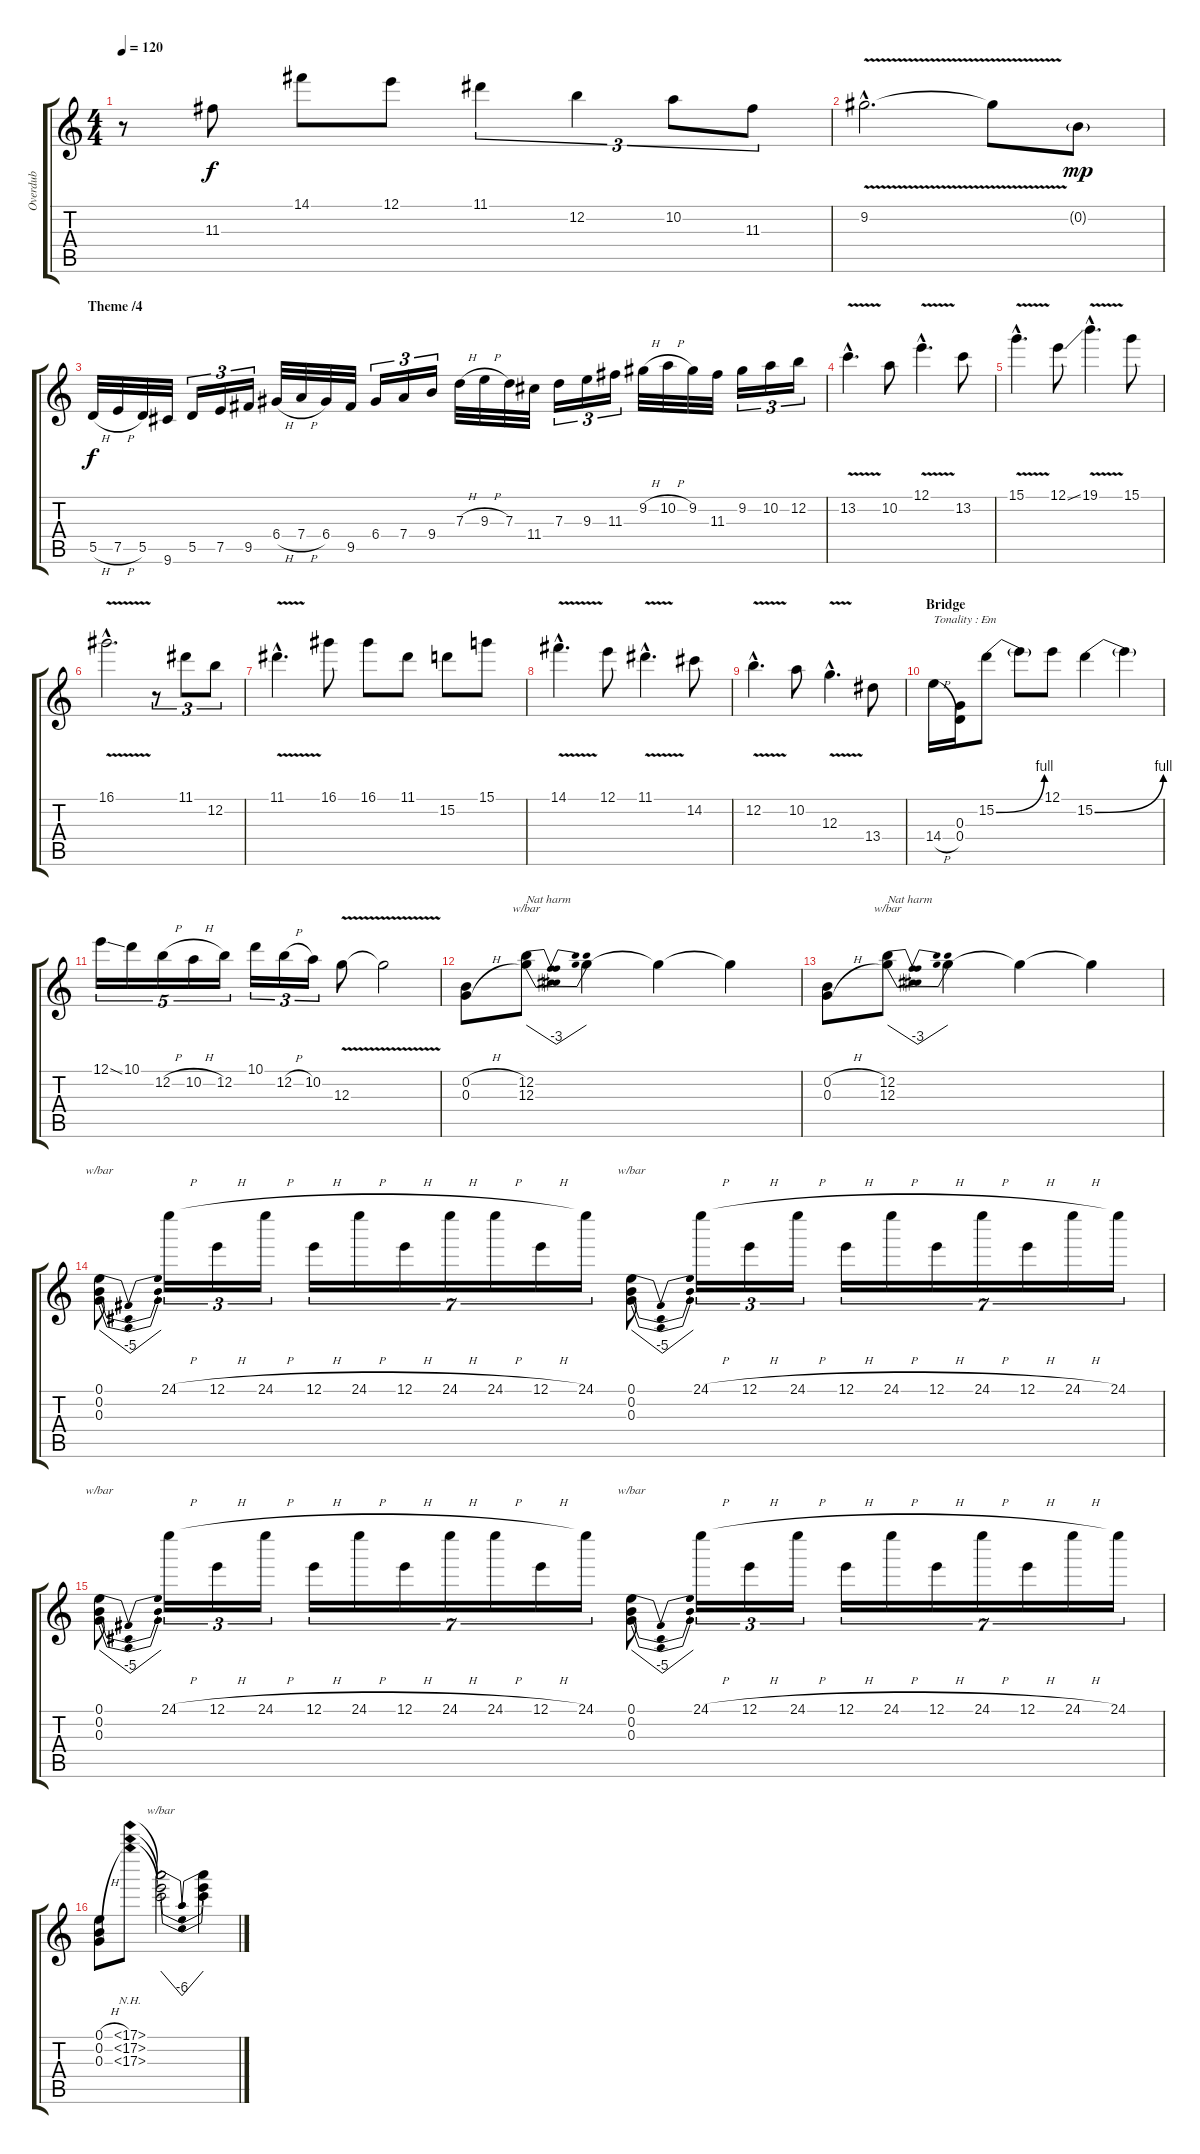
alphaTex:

\track ("Overdub" "Overdub") {instrument fretlessbass}
\staff {score tabs}
\tuning (E4 B3 G3 D3 A2 E2) {hide}
\ts (4 4)
\tempo 120
\clef g2
\ks c
r.8{dy f} 11.3.8 14.1.8 12.1.8 11.1.4{tu (3 2)} 12.2.4{tu (3 2)} 10.2.8{tu (3 2)} 11.3.8{tu (3 2)} |
9.2{v hac}.2{d} 9.2{t}.8 0.2{g}.8{dy mp} |
\section ("" "Theme /4")
5.5{h}.32{dy f} 7.5{h}.32 5.5.32 9.6.32 5.5.16{tu (3 2)} 7.5.16{tu (3 2)} 9.5.16{tu (3 2)} 6.4{h}.32 7.4{h}.32 6.4.32 9.5.32 6.4.16{tu (3 2)} 7.4.16{tu (3 2)} 9.4.16{tu (3 2)} 7.3{h}.32 9.3{h}.32 7.3.32 11.4.32 7.3.16{tu (3 2)} 9.3.16{tu (3 2)} 11.3.16{tu (3 2)} 9.2{h}.32 10.2{h}.32 9.2.32 11.3.32 9.2.16{tu (3 2)} 10.2.16{tu (3 2)} 12.2.16{tu (3 2)} |
13.2{v hac}.4{d} 10.2.8 12.1{v hac}.4{d} 13.2.8 |
15.1{v hac}.4{d} 12.1{ss}.8 19.1{v hac}.4{d} 15.1.8 |
16.1{v hac}.2{d} r.8{tu (3 2)} 11.1.8{tu (3 2)} 12.2.8{tu (3 2)} |
11.1{v hac}.4{d} 16.1.8 16.1.8 11.1.8 15.2.8 15.1.8 |
14.1{v hac}.4{d} 12.1.8 11.1{v hac}.4{d} 14.2.8 |
12.2{v hac}.4{d} 10.2.8 12.3{v hac}.4{d} 13.4.8 |
\section ("" "Bridge")
14.4{h}.16{txt "Tonality : Em"} (0.3 0.4).16 15.2{be (bend 0 0 60 4)}.8 15.2{t}.8 12.1.8 15.2{be (bend 0 0 60 4)}.4 15.2{t}.4 |
12.1{ss}.16{tu (5 4)} 10.1.16{tu (5 4)} 12.2{h}.16{tu (5 4)} 10.2{h}.16{tu (5 4)} 12.2.16{tu (5 4)} 10.1.16{tu (3 2)} 12.2{h}.16{tu (3 2)} 10.2.16{tu (3 2)} 12.3{v}.8 12.3{t}.2 |
(0.2{h} 0.3{h}).8 (12.2 12.3).8{tbe (dip default 0 0 30 -12 60 0) txt "Nat harm"} 12.3{t}.4 12.3{t}.4 12.3{t}.4 |
(0.2{h} 0.3{h}).8 (12.2 12.3).8{tbe (dip default 0 0 30 -12 60 0) txt "Nat harm"} 12.3{t}.4 12.3{t}.4 12.3{t}.4 |
(0.1 0.2 0.3).8{tbe (dip default 0 0 30 -20 60 0)} 24.1{h}.16{tu (3 2)} 12.1{h}.16{tu (3 2)} 24.1{h}.16{tu (3 2)} 12.1{h}.16{tu (7 4)} 24.1{h}.16{tu (7 4)} 12.1{h}.16{tu (7 4)} 24.1{h}.16{tu (7 4)} 24.1{h}.16{tu (7 4)} 12.1{h}.16{tu (7 4)} 24.1.16{tu (7 4)} (0.1 0.2 0.3).8{tbe (dip default 0 0 30 -20 60 0)} 24.1{h}.16{tu (3 2)} 12.1{h}.16{tu (3 2)} 24.1{h}.16{tu (3 2)} 12.1{h}.16{tu (7 4)} 24.1{h}.16{tu (7 4)} 12.1{h}.16{tu (7 4)} 24.1{h}.16{tu (7 4)} 12.1{h}.16{tu (7 4)} 24.1{h}.16{tu (7 4)} 24.1.16{tu (7 4)} |
(0.1 0.2 0.3).8{tbe (dip default 0 0 30 -20 60 0)} 24.1{h}.16{tu (3 2)} 12.1{h}.16{tu (3 2)} 24.1{h}.16{tu (3 2)} 12.1{h}.16{tu (7 4)} 24.1{h}.16{tu (7 4)} 12.1{h}.16{tu (7 4)} 24.1{h}.16{tu (7 4)} 24.1{h}.16{tu (7 4)} 12.1{h}.16{tu (7 4)} 24.1.16{tu (7 4)} (0.1 0.2 0.3).8{tbe (dip default 0 0 30 -20 60 0)} 24.1{h}.16{tu (3 2)} 12.1{h}.16{tu (3 2)} 24.1{h}.16{tu (3 2)} 12.1{h}.16{tu (7 4)} 24.1{h}.16{tu (7 4)} 12.1{h}.16{tu (7 4)} 24.1{h}.16{tu (7 4)} 12.1{h}.16{tu (7 4)} 24.1{h}.16{tu (7 4)} 24.1.16{tu (7 4)} |
(0.1{h} 0.2{h} 0.3{h}).8 (17.1{nh} 17.2{nh} 17.3{nh}).8 (17.1{t} 17.2{t} 17.3{t}).2{tbe (dip default 0 0 30 -24 60 0)} (17.1{t} 17.2{t} 17.3{t}).4
